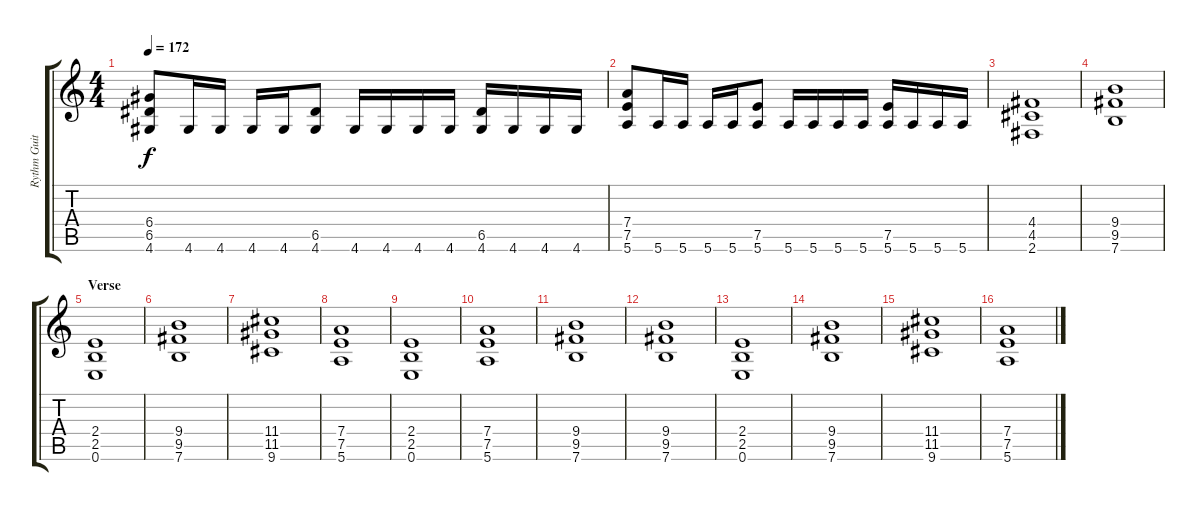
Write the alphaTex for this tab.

\track ("Rythm Guitar 2" "Rythm Guit") {instrument distortionguitar}
\staff {score tabs}
\tuning (E4 B3 G3 D3 A2 E2) {hide}
\ts (4 4)
\tempo 172
\clef g2
\ks c
(6.4 6.5 4.6).8{dy f} 4.6.16 4.6.16 4.6.16 4.6.16 (6.5 4.6).8 4.6.16 4.6.16 4.6.16 4.6.16 (6.5 4.6).16 4.6.16 4.6.16 4.6.16 |
(7.4 7.5 5.6).8 5.6.16 5.6.16 5.6.16 5.6.16 (7.5 5.6).8 5.6.16 5.6.16 5.6.16 5.6.16 (7.5 5.6).16 5.6.16 5.6.16 5.6.16 |
(4.4 4.5 2.6).1 |
(9.4 9.5 7.6).1 |
\section ("" "Verse")
(2.4 2.5 0.6).1 |
(9.4 9.5 7.6).1 |
(11.4 11.5 9.6).1 |
(7.4 7.5 5.6).1 |
(2.4 2.5 0.6).1 |
(7.4 7.5 5.6).1 |
(9.4 9.5 7.6).1 |
(9.4 9.5 7.6).1 |
(2.4 2.5 0.6).1 |
(9.4 9.5 7.6).1 |
(11.4 11.5 9.6).1 |
(7.4 7.5 5.6).1
